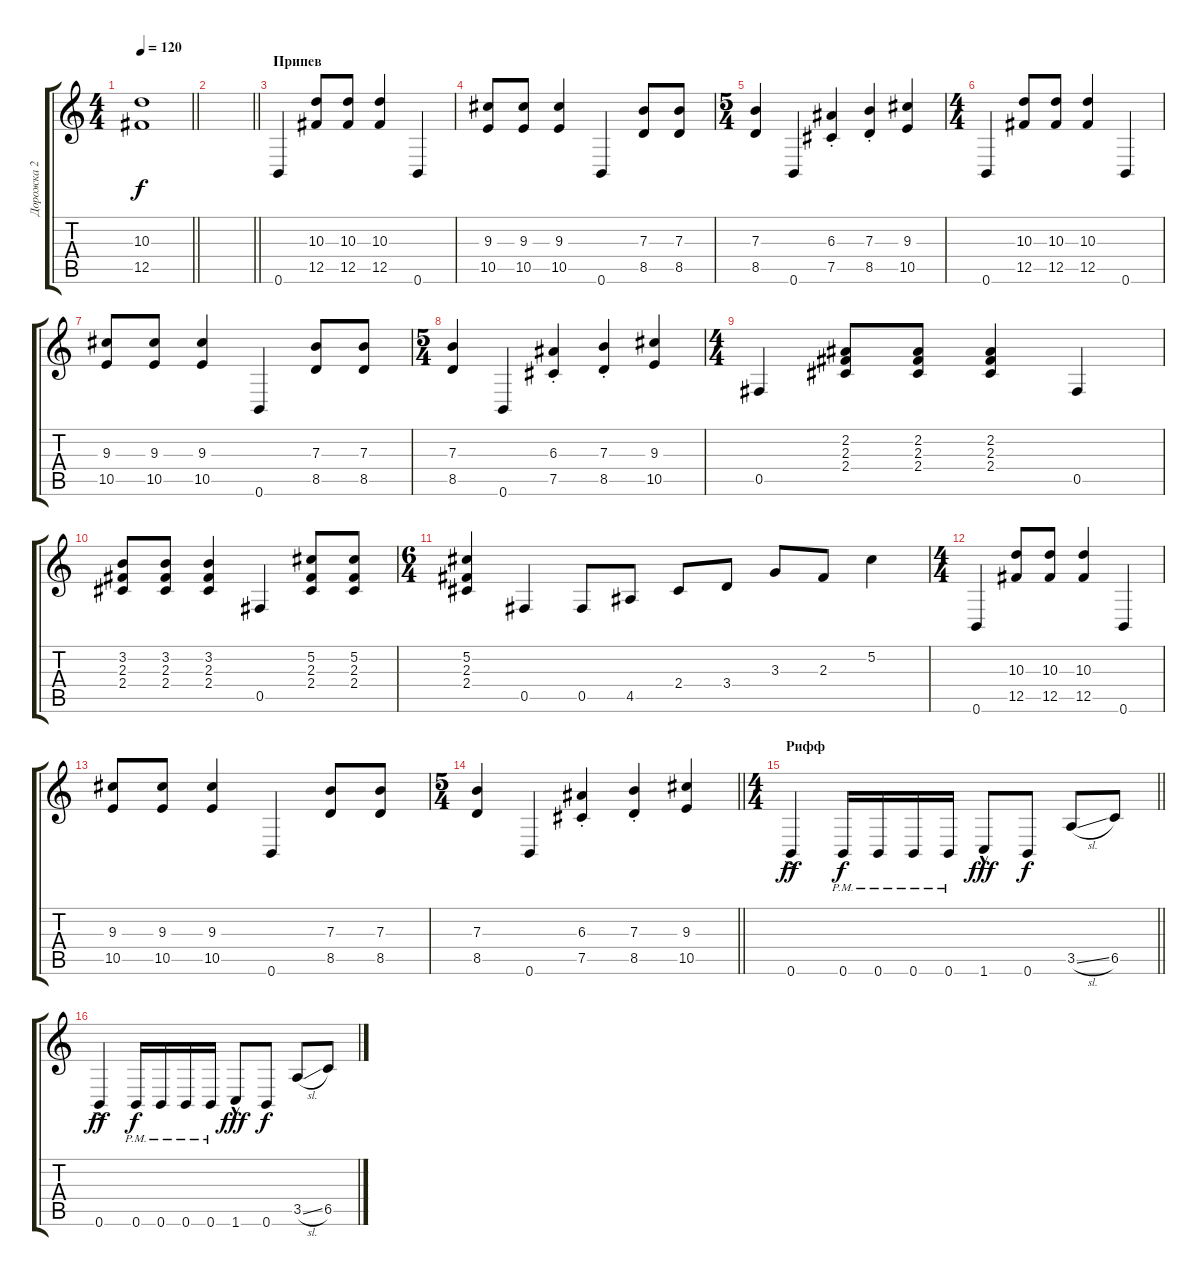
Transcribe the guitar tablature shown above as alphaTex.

\track ("Дорожка 2" "Дорожка 2") {instrument distortionguitar}
\staff {score tabs}
\tuning (Db4 Ab3 E3 B2 Gb2 B1) {hide}
\ts (4 4)
\tempo 120
\clef g2
\barLineRight lightlight
\ks c
(10.3 12.5).1{dy f} |
\barLineRight lightlight
|
\section ("" "Припев")
0.6.4 (10.3 12.5).8 (10.3 12.5).8 (10.3 12.5).4 0.6.4 |
(9.3 10.5).8 (9.3 10.5).8 (9.3 10.5).4 0.6.4 (7.3 8.5).8 (7.3 8.5).8 |
\ts (5 4)
(7.3 8.5).4 0.6.4 (6.3{st} 7.5{st}).4 (7.3{st} 8.5{st}).4 (9.3 10.5).4 |
\ts (4 4)
0.6.4 (10.3 12.5).8 (10.3 12.5).8 (10.3 12.5).4 0.6.4 |
(9.3 10.5).8 (9.3 10.5).8 (9.3 10.5).4 0.6.4 (7.3 8.5).8 (7.3 8.5).8 |
\ts (5 4)
(7.3 8.5).4 0.6.4 (6.3{st} 7.5{st}).4 (7.3{st} 8.5{st}).4 (9.3 10.5).4 |
\ts (4 4)
0.5.4 (2.2 2.3 2.4).8 (2.2 2.3 2.4).8 (2.2 2.3 2.4).4 0.5.4 |
(3.2 2.3 2.4).8 (3.2 2.3 2.4).8 (3.2 2.3 2.4).4 0.5.4 (5.2 2.3 2.4).8 (5.2 2.3 2.4).8 |
\ts (6 4)
(5.2 2.3 2.4).4 0.5.4 0.5.8 4.5.8 2.4.8 3.4.8 3.3.8 2.3.8 5.2.4 |
\ts (4 4)
0.6.4 (10.3 12.5).8 (10.3 12.5).8 (10.3 12.5).4 0.6.4 |
(9.3 10.5).8 (9.3 10.5).8 (9.3 10.5).4 0.6.4 (7.3 8.5).8 (7.3 8.5).8 |
\ts (5 4)
\barLineRight lightlight
(7.3 8.5).4 0.6.4 (6.3{st} 7.5{st}).4 (7.3{st} 8.5{st}).4 (9.3 10.5).4 |
\ts (4 4)
\section ("" "Рифф")
\barLineRight lightlight
0.6{ac}.4{dy ff} 0.6{pm}.16{dy f} 0.6{pm}.16 0.6{pm}.16 0.6{pm}.16 1.6{hac}.8{dy fff} 0.6.8{dy f} 3.5{sl}.8 6.5.8 |
0.6{ac}.4{dy ff} 0.6{pm}.16{dy f} 0.6{pm}.16 0.6{pm}.16 0.6{pm}.16 1.6{hac}.8{dy fff} 0.6.8{dy f} 3.5{sl}.8 6.5.8
